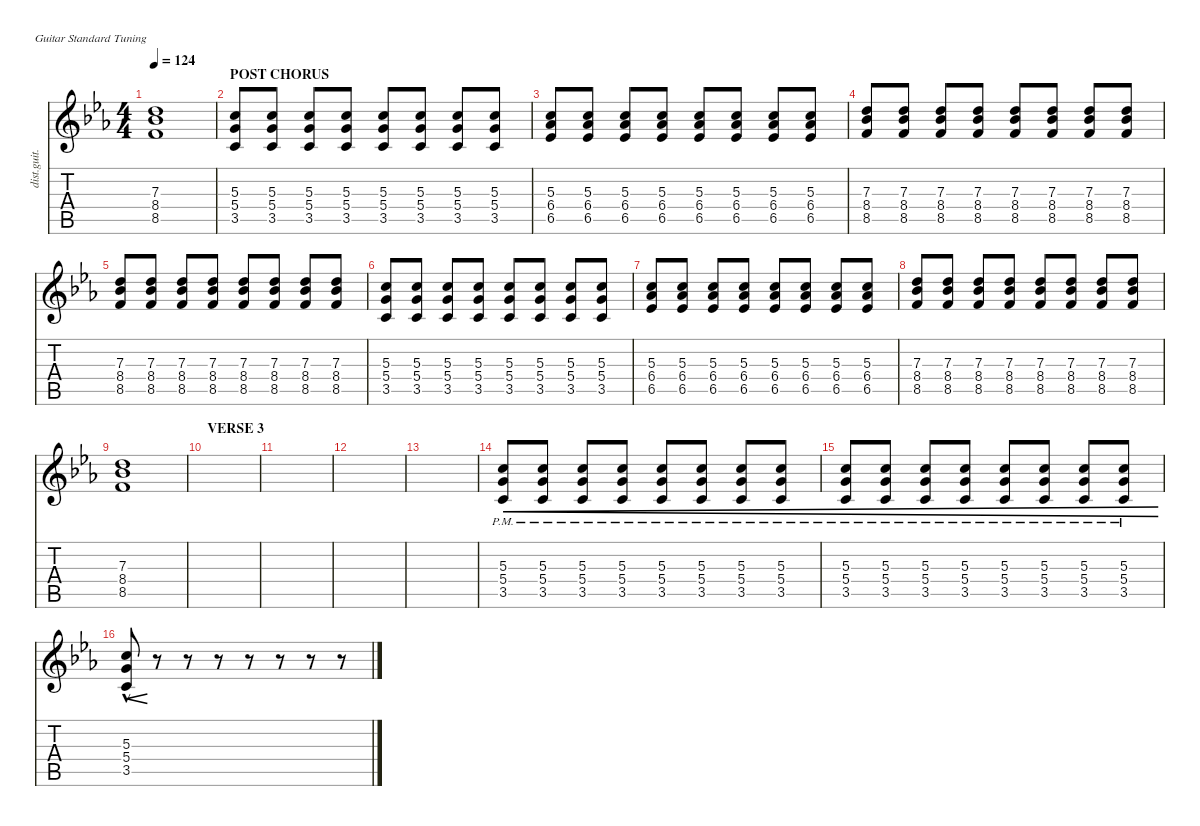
\defaultSystemsLayout 4
\hideDynamics
\bracketExtendMode nobrackets
\otherSystemsTrackNameOrientation horizontal
\track ("Distortion Guitar" "dist.guit.") {instrument distortionguitar}
\staff {score tabs}
\tuning (E4 B3 G3 D3 A2 E2)
\ts (4 4)
\tempo 124
\clef g2
\ks cminor
(8.5{acc forcenatural} 8.4{acc b} 7.3{acc forcenatural}).1{dy fff beam Up} |
\section ("" "POST CHORUS")
(3.5{acc forcenatural} 5.4{acc forcenatural} 5.3{acc forcenatural}).8{beam Up} (3.5{acc forcenatural} 5.4{acc forcenatural} 5.3{acc forcenatural}).8{beam Up} (3.5{acc forcenatural} 5.4{acc forcenatural} 5.3{acc forcenatural}).8{beam Up} (3.5{acc forcenatural} 5.4{acc forcenatural} 5.3{acc forcenatural}).8{beam Up} (3.5{acc forcenatural} 5.4{acc forcenatural} 5.3{acc forcenatural}).8{beam Up} (3.5{acc forcenatural} 5.4{acc forcenatural} 5.3{acc forcenatural}).8{beam Up} (3.5{acc forcenatural} 5.4{acc forcenatural} 5.3{acc forcenatural}).8{beam Up} (3.5{acc forcenatural} 5.4{acc forcenatural} 5.3{acc forcenatural}).8{beam Up} |
(6.5{acc b} 6.4{acc b} 5.3{acc forcenatural}).8{beam Up} (6.4{acc b} 6.5{acc b} 5.3{acc forcenatural}).8{beam Up} (6.4{acc b} 6.5{acc b} 5.3{acc forcenatural}).8{beam Up} (6.4{acc b} 6.5{acc b} 5.3{acc forcenatural}).8{beam Up} (6.4{acc b} 6.5{acc b} 5.3{acc forcenatural}).8{beam Up} (6.4{acc b} 6.5{acc b} 5.3{acc forcenatural}).8{beam Up} (6.4{acc b} 6.5{acc b} 5.3{acc forcenatural}).8{beam Up} (6.4{acc b} 6.5{acc b} 5.3{acc forcenatural}).8{beam Up} |
(8.5{acc forcenatural} 8.4{acc b} 7.3{acc forcenatural}).8{beam Up} (8.5{acc forcenatural} 8.4{acc b} 7.3{acc forcenatural}).8{beam Up} (8.5{acc forcenatural} 8.4{acc b} 7.3{acc forcenatural}).8{beam Up} (8.5{acc forcenatural} 8.4{acc b} 7.3{acc forcenatural}).8{beam Up} (8.5{acc forcenatural} 8.4{acc b} 7.3{acc forcenatural}).8{beam Up} (8.5{acc forcenatural} 8.4{acc b} 7.3{acc forcenatural}).8{beam Up} (8.5{acc forcenatural} 8.4{acc b} 7.3{acc forcenatural}).8{beam Up} (8.5{acc forcenatural} 8.4{acc b} 7.3{acc forcenatural}).8{beam Up} |
(8.5{acc forcenatural} 8.4{acc b} 7.3{acc forcenatural}).8{beam Up} (8.5{acc forcenatural} 8.4{acc b} 7.3{acc forcenatural}).8{beam Up} (8.5{acc forcenatural} 8.4{acc b} 7.3{acc forcenatural}).8{beam Up} (8.5{acc forcenatural} 8.4{acc b} 7.3{acc forcenatural}).8{beam Up} (8.5{acc forcenatural} 8.4{acc b} 7.3{acc forcenatural}).8{beam Up} (8.5{acc forcenatural} 8.4{acc b} 7.3{acc forcenatural}).8{beam Up} (8.5{acc forcenatural} 8.4{acc b} 7.3{acc forcenatural}).8{beam Up} (8.5{acc forcenatural} 8.4{acc b} 7.3{acc forcenatural}).8{beam Up} |
(3.5{acc forcenatural} 5.4{acc forcenatural} 5.3{acc forcenatural}).8{beam Up} (3.5{acc forcenatural} 5.4{acc forcenatural} 5.3{acc forcenatural}).8{beam Up} (3.5{acc forcenatural} 5.4{acc forcenatural} 5.3{acc forcenatural}).8{beam Up} (3.5{acc forcenatural} 5.4{acc forcenatural} 5.3{acc forcenatural}).8{beam Up} (3.5{acc forcenatural} 5.4{acc forcenatural} 5.3{acc forcenatural}).8{beam Up} (3.5{acc forcenatural} 5.4{acc forcenatural} 5.3{acc forcenatural}).8{beam Up} (3.5{acc forcenatural} 5.4{acc forcenatural} 5.3{acc forcenatural}).8{beam Up} (3.5{acc forcenatural} 5.4{acc forcenatural} 5.3{acc forcenatural}).8{beam Up} |
(6.5{acc b} 6.4{acc b} 5.3{acc forcenatural}).8{beam Up} (6.4{acc b} 6.5{acc b} 5.3{acc forcenatural}).8{beam Up} (6.4{acc b} 6.5{acc b} 5.3{acc forcenatural}).8{beam Up} (6.4{acc b} 6.5{acc b} 5.3{acc forcenatural}).8{beam Up} (6.4{acc b} 6.5{acc b} 5.3{acc forcenatural}).8{beam Up} (6.4{acc b} 6.5{acc b} 5.3{acc forcenatural}).8{beam Up} (6.4{acc b} 6.5{acc b} 5.3{acc forcenatural}).8{beam Up} (6.4{acc b} 6.5{acc b} 5.3{acc forcenatural}).8{beam Up} |
(8.5{acc forcenatural} 8.4{acc b} 7.3{acc forcenatural}).8{beam Up} (8.5{acc forcenatural} 8.4{acc b} 7.3{acc forcenatural}).8{beam Up} (8.5{acc forcenatural} 8.4{acc b} 7.3{acc forcenatural}).8{beam Up} (8.5{acc forcenatural} 8.4{acc b} 7.3{acc forcenatural}).8{beam Up} (8.5{acc forcenatural} 8.4{acc b} 7.3{acc forcenatural}).8{beam Up} (8.5{acc forcenatural} 8.4{acc b} 7.3{acc forcenatural}).8{beam Up} (8.5{acc forcenatural} 8.4{acc b} 7.3{acc forcenatural}).8{beam Up} (8.5{acc forcenatural} 8.4{acc b} 7.3{acc forcenatural}).8{beam Up} |
(8.5{acc forcenatural} 8.4{acc b} 7.3{acc forcenatural}).1{beam Up} |
\section ("" "VERSE 3")
|
|
|
|
(3.5{pm acc forcenatural} 5.4{pm acc forcenatural} 5.3{pm acc forcenatural}).8{cre dy p beam Up} (3.5{pm acc forcenatural} 5.4{pm acc forcenatural} 5.3{pm acc forcenatural}).8{cre beam Up} (3.5{pm acc forcenatural} 5.4{pm acc forcenatural} 5.3{pm acc forcenatural}).8{cre beam Up} (3.5{pm acc forcenatural} 5.4{pm acc forcenatural} 5.3{pm acc forcenatural}).8{cre beam Up} (3.5{pm acc forcenatural} 5.4{pm acc forcenatural} 5.3{pm acc forcenatural}).8{cre beam Up} (3.5{pm acc forcenatural} 5.4{pm acc forcenatural} 5.3{pm acc forcenatural}).8{cre beam Up} (3.5{pm acc forcenatural} 5.4{pm acc forcenatural} 5.3{pm acc forcenatural}).8{cre beam Up} (3.5{pm acc forcenatural} 5.4{pm acc forcenatural} 5.3{pm acc forcenatural}).8{cre beam Up} |
(3.5{pm acc forcenatural} 5.4{pm acc forcenatural} 5.3{pm acc forcenatural}).8{cre beam Up} (3.5{pm acc forcenatural} 5.4{pm acc forcenatural} 5.3{pm acc forcenatural}).8{cre beam Up} (3.5{pm acc forcenatural} 5.4{pm acc forcenatural} 5.3{pm acc forcenatural}).8{cre beam Up} (3.5{pm acc forcenatural} 5.4{pm acc forcenatural} 5.3{pm acc forcenatural}).8{cre beam Up} (3.5{pm acc forcenatural} 5.4{pm acc forcenatural} 5.3{pm acc forcenatural}).8{cre beam Up} (3.5{pm acc forcenatural} 5.4{pm acc forcenatural} 5.3{pm acc forcenatural}).8{cre beam Up} (3.5{pm acc forcenatural} 5.4{pm acc forcenatural} 5.3{pm acc forcenatural}).8{cre beam Up} (3.5{pm acc forcenatural} 5.4{pm acc forcenatural} 5.3{pm acc forcenatural}).8{cre beam Up} |
(3.5{hac acc forcenatural} 5.4{hac acc forcenatural} 5.3{hac acc forcenatural}).8{cre dy fff beam Up} r.8{beam Up} r.8{beam Up} r.8{beam Up} r.8{beam Up} r.8{beam Up} r.8{beam Up} r.8{beam Up}
